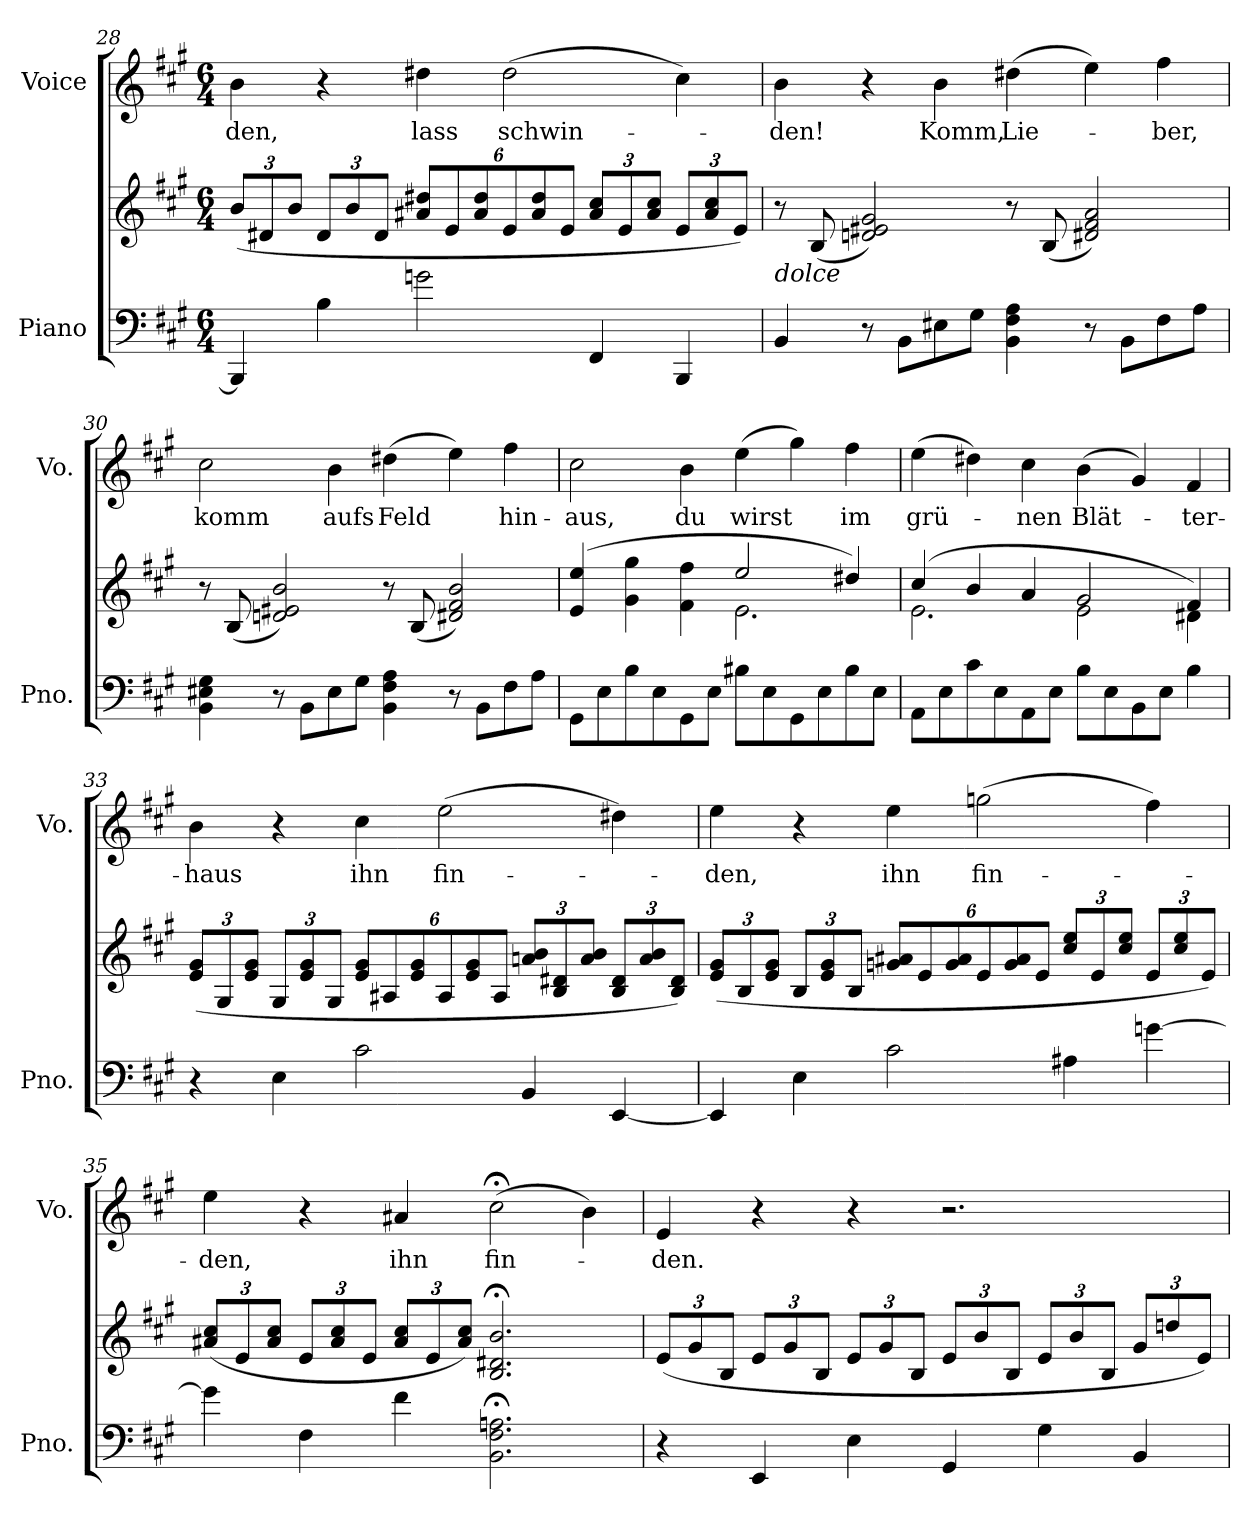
**kern	**kern	**kern	**text
*part2	*part2	*part1	*part1
*staff3	*staff2	*staff1	*staff1
*I"Piano	*	*I"Voice	*
*I'Pno.	*	*I'Vo.	*
!!LO:LB:g=z
*clefF4	*clefG2	*clefG2	*
*k[f#c#g#]	*k[f#c#g#]	*k[f#c#g#]	*
*M6/4	*M6/4	*M6/4	*
*	*Xbrackettup	*	*
=28	=28	=28	=28
!	!	!	!LO:LY:b
4BBB/]	(>12b/L	4b\	-den,
.	12d#X/	.	.
.	12b/J	.	.
4B\	12d#/L	4r	.
.	12b/	.	.
.	12d#/J	.	.
*	*brackettup	*	*
!	!	!	!LO:LY:b
2gn\	12a#X/ 12dd#X/L	4dd#X\	lass
.	12e/	.	.
.	12a#/ 12dd#/	.	.
!	!	!	!LO:LY:b
.	12e/	(2dd#\	schwin-
.	12a#/ 12dd#/	.	.
.	12e/J	.	.
*	*Xbrackettup	*	*
4FF#/	12a#/ 12cc#/L	.	.
.	12e/	.	.
.	12a#/ 12cc#/J	.	.
4BBB/	12e/L	4cc#\)	.
.	12a#/ 12cc#/	.	.
.	12e/J)	.	.
=29	=29	=29	=29
!	!LO:TX:b:i:t=dolce	!	!
!	!	!	!LO:LY:b
4BB/	8r	4b\	-den!
.	(>8B/	.	.
8r	2dn/ 2e#X/ 2g#/)	4r	.
8BB\L	.	.	.
!	!	!	!LO:LY:b
8E#X\	.	4b\	Komm,
8G#\J	.	.	.
!	!	!	!LO:LY:b
4BB\ 4F#\ 4A\	8r	(4dd#X\	Lie-
.	(>8B/	.	.
8r	2d#X/ 2f#/ 2a/)	4ee\)	.
8BB\L	.	.	.
!	!	!	!LO:LY:b
8F#\	.	4ff#\	-ber,
8A\J	.	.	.
!!LO:LB:g=z
=30	=30	=30	=30
!	!	!	!LO:LY:b
4BB\ 4E#X\ 4G#\	8r	2cc#\	komm
.	(>8B/	.	.
8r	2dn/ 2e#X/ 2b/)	.	.
8BB\L	.	.	.
!	!	!	!LO:LY:b
8E#\	.	4b\	aufs
8G#\J	.	.	.
!	!	!	!LO:LY:b
4BB\ 4F#\ 4A\	8r	(4dd#X\	Feld
.	(>8B/	.	.
8r	2d#X/ 2f#/ 2b/)	4ee\)	.
8BB\L	.	.	.
!	!	!	!LO:LY:b
8F#\	.	4ff#\	hin-
8A\J	.	.	.
=31	=31	=31	=31
*	*^	*	*
!	!	!	!	!LO:LY:b
8GG#\L	(4e/ 4ee/	2.ryy	2cc#\	-aus,
8E\	.	.	.	.
8B\	4g#\ 4gg#\	.	.	.
8E\	.	.	.	.
!	!	!	!	!LO:LY:b
8GG#\	4f#\ 4ff#\	.	4b\	du
8E\J	.	.	.	.
!	!	!	!	!LO:LY:b
8B#X\L	2ee/	2.e\	(4ee\	wirst
8E\	.	.	.	.
8GG#\	.	.	4gg#\)	.
8E\	.	.	.	.
!	!	!	!	!LO:LY:b
8B#\	4dd#X/)	.	4ff#\	im
8E\J	.	.	.	.
!!LO:PB:g=z
=32	=32	=32	=32	=32
!	!	!	!	!LO:LY:b
8AA\L	(4cc#/	2.e\	(4ee\	grü-
8E\	.	.	.	.
8c#\	4b/	.	4dd#X\)	.
8E\	.	.	.	.
!	!	!	!	!LO:LY:b
8AA\	4a/	.	4cc#\	-nen
8E\J	.	.	.	.
!	!	!	!	!LO:LY:b
8B\L	2g#/	2e\	(4b\	Blät-
8E\	.	.	.	.
8BB\	.	.	4g#/)	.
8E\J	.	.	.	.
!	!	!	!	!LO:LY:b
4B\	4f#/)	4d#X\	4f#/	-ter-
!!LO:LB:g=z
=33	=33	=33	=33	=33
!	!	!	!	!LO:LY:b
*	*v	*v	*	*
4r	(>12e/ 12g#/L	4b\	-haus
.	12G#/	.	.
.	12e/ 12g#/J	.	.
4E\	12G#/L	4r	.
.	12e/ 12g#/	.	.
.	12G#/J	.	.
*	*brackettup	*	*
!	!	!	!LO:LY:b
2c#\	12e/ 12g#/L	4cc#\	ihn
.	12A#X/	.	.
.	12e/ 12g#/	.	.
!	!	!	!LO:LY:b
.	12A#/	(2ee\	fin-
.	12e/ 12g#/	.	.
.	12A#/J	.	.
*	*Xbrackettup	*	*
4BB/	12an/ 12b/L	.	.
.	12B/ 12d#X/	.	.
.	12a/ 12b/J	.	.
[4EE/	12B/ 12d#/L	4dd#X\)	.
.	12a/ 12b/	.	.
.	12B/ 12d#/J)	.	.
!!LO:LB:g=z
=34	=34	=34	=34
!	!	!	!LO:LY:b
4EE/]	(>12e/ 12g#/L	4ee\	-den,
.	12B/	.	.
.	12e/ 12g#/J	.	.
4E\	12B/L	4r	.
.	12e/ 12g#/	.	.
.	12B/J	.	.
*	*brackettup	*	*
!	!	!	!LO:LY:b
2c#\	12gn/ 12a#X/L	4ee\	ihn
.	12e/	.	.
.	12g/ 12a#/	.	.
!	!	!	!LO:LY:b
.	12e/	(2ggn\	fin-
.	12g/ 12a#/	.	.
.	12e/J	.	.
*	*Xbrackettup	*	*
4A#X\	12cc#/ 12ee/L	.	.
.	12e/	.	.
.	12cc#/ 12ee/J	.	.
[4gn\	12e/L	4ff#\)	.
.	12cc#/ 12ee/	.	.
.	12e/J)	.	.
=35	=35	=35	=35
!	!	!	!LO:LY:b
4g\]	(>12a#X/ 12cc#/L	4ee\	-den,
.	12e/	.	.
.	12a#/ 12cc#/J	.	.
4F#\	12e/L	4r	.
.	12a#/ 12cc#/	.	.
.	12e/J	.	.
!	!	!	!LO:LY:b
4f#\	12a#/ 12cc#/L	4a#X/	ihn
.	12e/	.	.
.	12a#/ 12cc#/J)	.	.
!	!	!	!LO:LY:b
2.BB\;< 2.F#\;< 2.An\;<	2.B/;< 2.d#X/;< 2.b/;<	(2cc#;<\	fin-
.	.	4b\)	.
!!LO:PB:g=z
=36	=36	=36	=36
!	!	!	!LO:LY:b
4r	(>12e/L	4e/	-den.
.	12g#/	.	.
.	12B/J	.	.
4EE/	12e/L	4r	.
.	12g#/	.	.
.	12B/J	.	.
4E\	12e/L	4r	.
.	12g#/	.	.
.	12B/J	.	.
4GG#/	12e/L	2.r	.
.	12b/	.	.
.	12B/J	.	.
4G#\	12e/L	.	.
.	12b/	.	.
.	12B/J	.	.
4BB/	12g#/L	.	.
.	12ddn/	.	.
.	12e/J)	.	.
=	=	=	=
*-	*-	*-	*-
